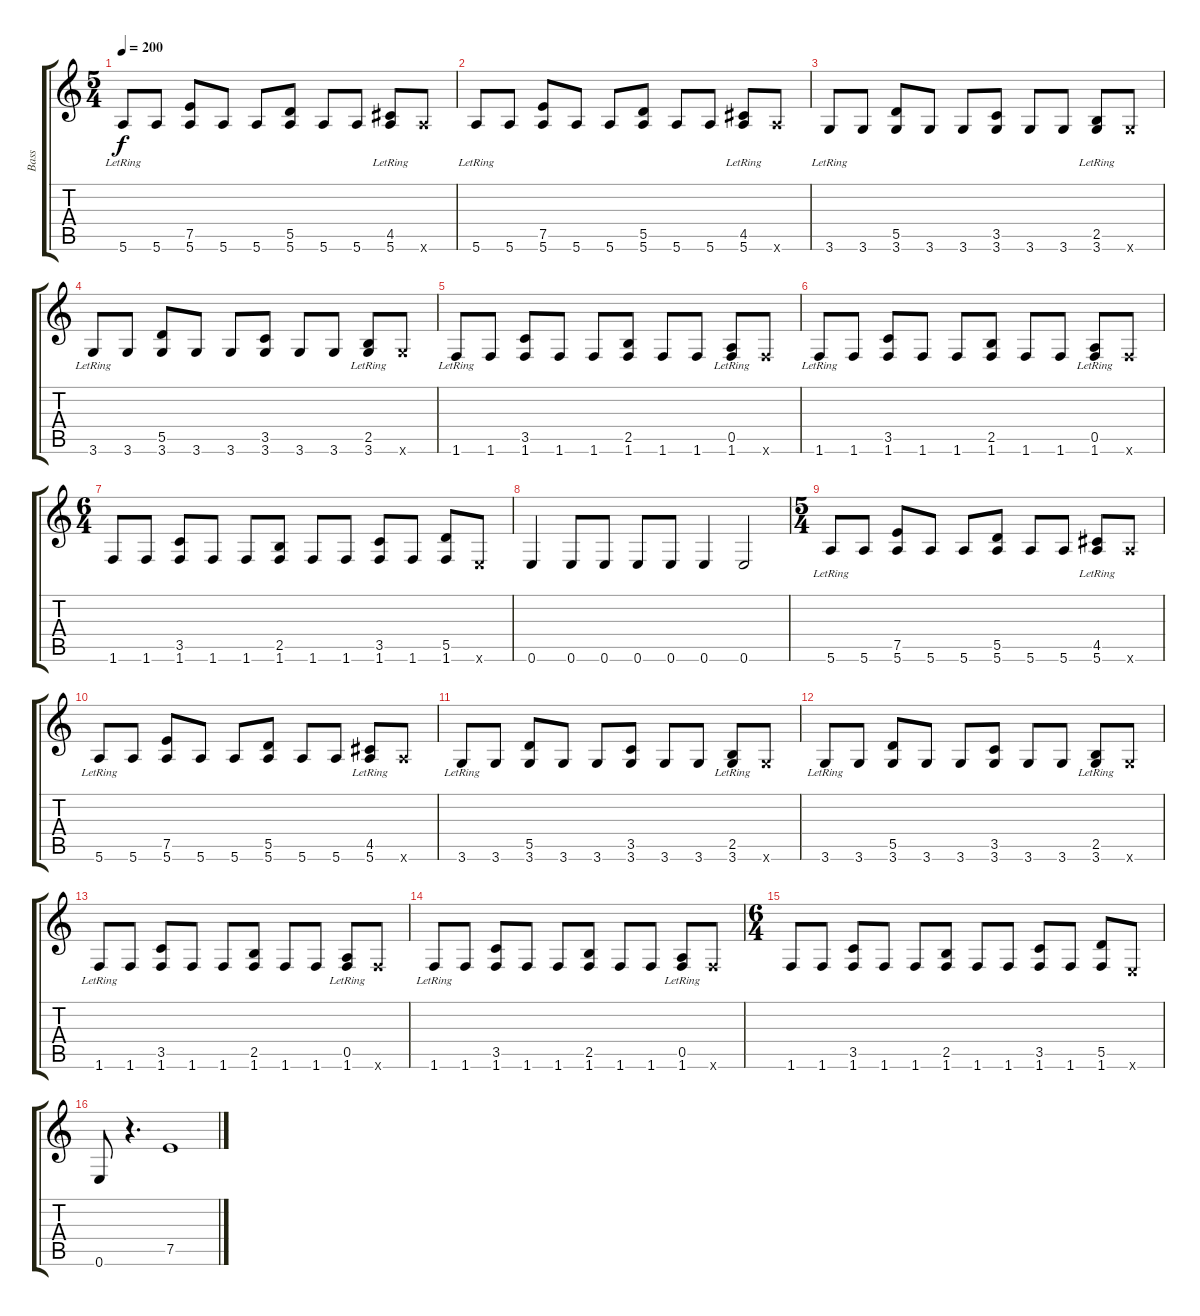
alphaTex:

\track ("Bass" "Bass") {instrument electricbassfinger}
\staff {score tabs}
\tuning (E4 B3 G3 D3 A2 E2) {hide}
\ts (5 4)
\tempo 200
\clef g2
\ks c
5.6{lr}.8{dy f instrument electricbassfinger} 5.6.8 (7.5 5.6).8 5.6.8 5.6.8 (5.5 5.6).8 5.6.8 5.6.8 (4.5{lr} 5.6).8 5.6{x}.8 |
5.6{lr}.8 5.6.8 (7.5 5.6).8 5.6.8 5.6.8 (5.5 5.6).8 5.6.8 5.6.8 (4.5{lr} 5.6).8 5.6{x}.8 |
3.6{lr}.8 3.6.8 (5.5 3.6).8 3.6.8 3.6.8 (3.5 3.6).8 3.6.8 3.6.8 (2.5{lr} 3.6).8 3.6{x}.8 |
3.6{lr}.8 3.6.8 (5.5 3.6).8 3.6.8 3.6.8 (3.5 3.6).8 3.6.8 3.6.8 (2.5{lr} 3.6).8 3.6{x}.8 |
1.6{lr}.8 1.6.8 (3.5 1.6).8 1.6.8 1.6.8 (2.5 1.6).8 1.6.8 1.6.8 (0.5{lr} 1.6).8 1.6{x}.8 |
1.6{lr}.8 1.6.8 (3.5 1.6).8 1.6.8 1.6.8 (2.5 1.6).8 1.6.8 1.6.8 (0.5{lr} 1.6).8 1.6{x}.8 |
\ts (6 4)
1.6.8 1.6.8 (3.5 1.6).8 1.6.8 1.6.8 (2.5 1.6).8 1.6.8 1.6.8 (3.5 1.6).8 1.6.8 (5.5 1.6).8 0.6{x}.8 |
0.6.4 0.6.8 0.6.8 0.6.8 0.6.8 0.6.4 0.6.2 |
\ts (5 4)
5.6{lr}.8 5.6.8 (7.5 5.6).8 5.6.8 5.6.8 (5.5 5.6).8 5.6.8 5.6.8 (4.5{lr} 5.6).8 5.6{x}.8 |
5.6{lr}.8 5.6.8 (7.5 5.6).8 5.6.8 5.6.8 (5.5 5.6).8 5.6.8 5.6.8 (4.5{lr} 5.6).8 5.6{x}.8 |
3.6{lr}.8 3.6.8 (5.5 3.6).8 3.6.8 3.6.8 (3.5 3.6).8 3.6.8 3.6.8 (2.5{lr} 3.6).8 3.6{x}.8 |
3.6{lr}.8 3.6.8 (5.5 3.6).8 3.6.8 3.6.8 (3.5 3.6).8 3.6.8 3.6.8 (2.5{lr} 3.6).8 3.6{x}.8 |
1.6{lr}.8 1.6.8 (3.5 1.6).8 1.6.8 1.6.8 (2.5 1.6).8 1.6.8 1.6.8 (0.5{lr} 1.6).8 1.6{x}.8 |
1.6{lr}.8 1.6.8 (3.5 1.6).8 1.6.8 1.6.8 (2.5 1.6).8 1.6.8 1.6.8 (0.5{lr} 1.6).8 1.6{x}.8 |
\ts (6 4)
1.6.8 1.6.8 (3.5 1.6).8 1.6.8 1.6.8 (2.5 1.6).8 1.6.8 1.6.8 (3.5 1.6).8 1.6.8 (5.5 1.6).8 0.6{x}.8 |
0.6.8 r.4{d} 7.5.1
